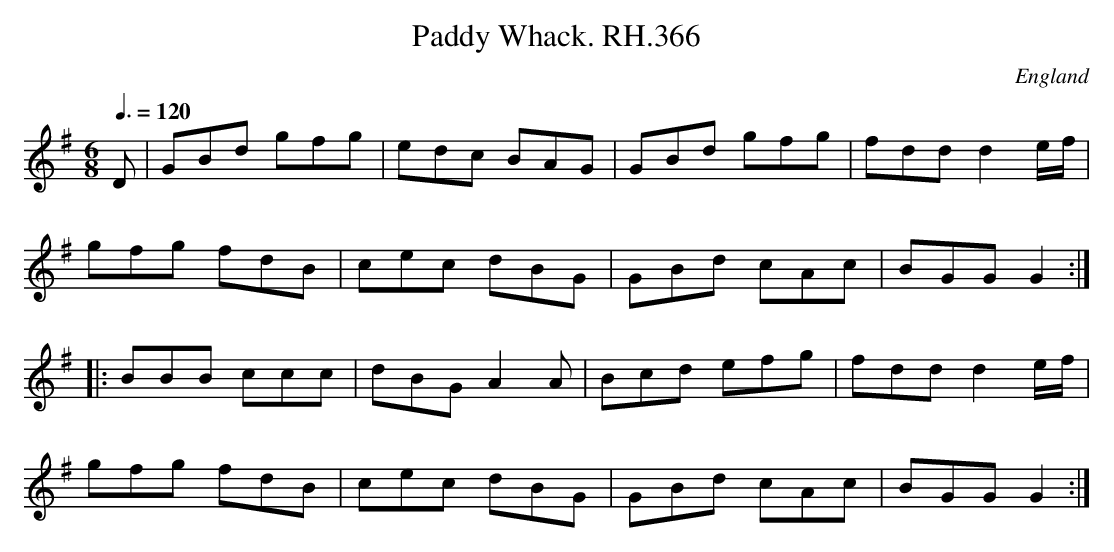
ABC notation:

X:1
T:Paddy Whack. RH.366
O:England
M:6/8
L:1/8
Q:3/8=120
K:G
D|GBd gfg|edc BAG|GBd gfg|fdd d2e/f/|
gfg fdB|cec dBG|GBd cAc|BGG G2:|
|:BBB ccc|dBG A2A|Bcd efg|fdd d2e/f/|
gfg fdB|cec dBG|GBd cAc|BGG G2:|
